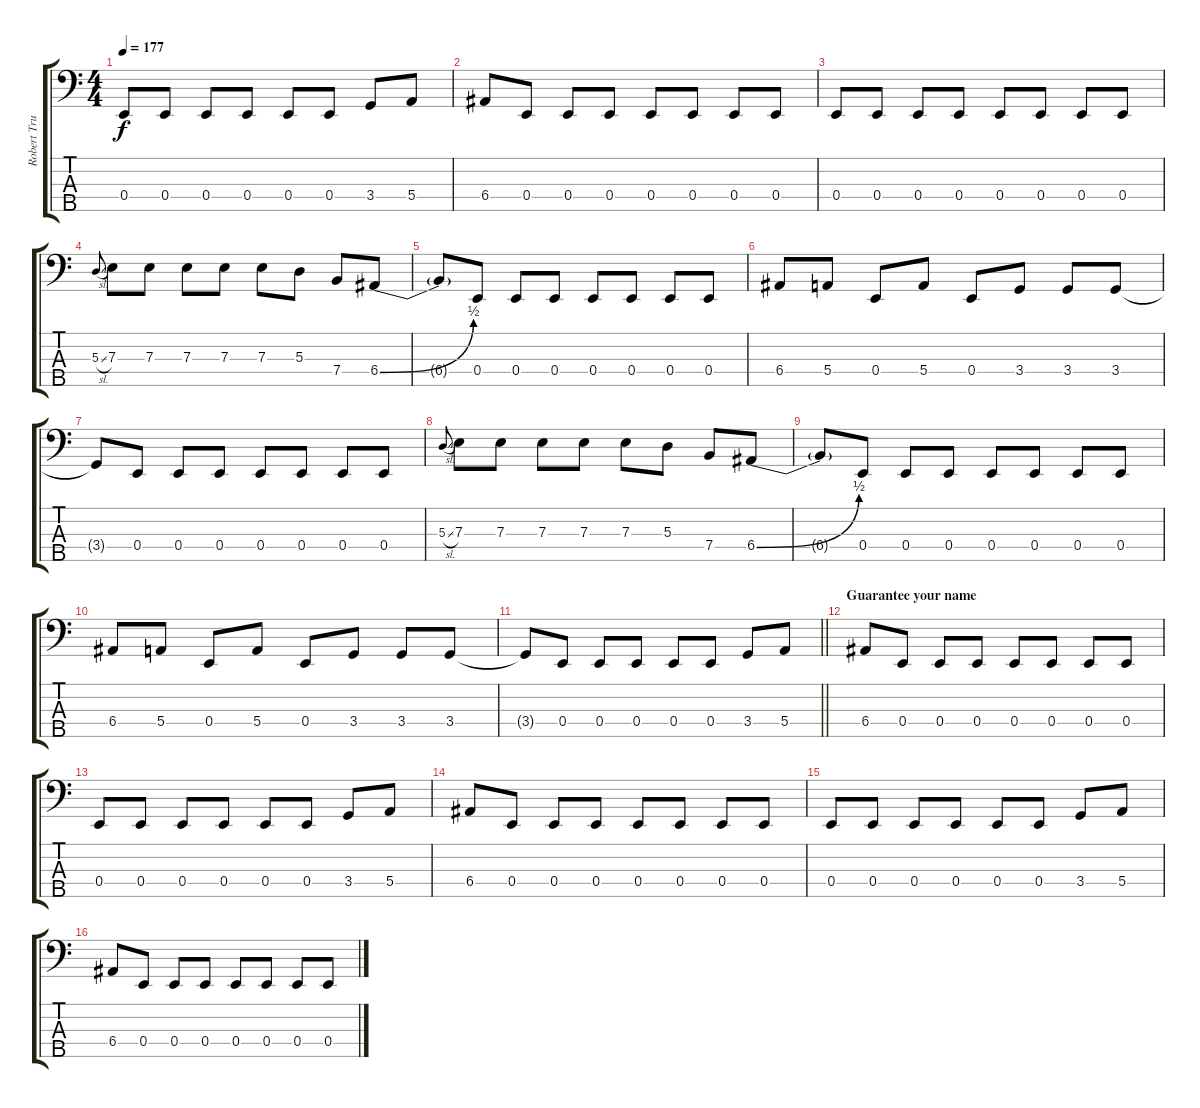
\track ("Robert Trujillo" "Robert Tru") {instrument electricbassfinger}
\staff {score tabs}
\tuning (G2 D2 A1 E1 B0) {hide}
\ts (4 4)
\tempo 177
\clef f4
\ks c
0.4.8{dy f} 0.4.8 0.4.8 0.4.8 0.4.8 0.4.8 3.4.8 5.4.8 |
6.4.8 0.4.8 0.4.8 0.4.8 0.4.8 0.4.8 0.4.8 0.4.8 |
0.4.8 0.4.8 0.4.8 0.4.8 0.4.8 0.4.8 0.4.8 0.4.8 |
5.3{sl}.8{gr onbeat} 7.3.8 7.3.8 7.3.8 7.3.8 7.3.8 5.3.8 7.4.8 6.4{be (bend 0 0 60 2)}.8 |
6.4{t}.8 0.4.8 0.4.8 0.4.8 0.4.8 0.4.8 0.4.8 0.4.8 |
6.4.8 5.4.8 0.4.8 5.4.8 0.4.8 3.4.8 3.4.8 3.4.8 |
3.4{t}.8 0.4.8 0.4.8 0.4.8 0.4.8 0.4.8 0.4.8 0.4.8 |
5.3{sl}.8{gr onbeat} 7.3.8 7.3.8 7.3.8 7.3.8 7.3.8 5.3.8 7.4.8 6.4{be (bend 0 0 60 2)}.8 |
6.4{t}.8 0.4.8 0.4.8 0.4.8 0.4.8 0.4.8 0.4.8 0.4.8 |
6.4.8 5.4.8 0.4.8 5.4.8 0.4.8 3.4.8 3.4.8 3.4.8 |
\barLineRight lightlight
3.4{t}.8 0.4.8 0.4.8 0.4.8 0.4.8 0.4.8 3.4.8 5.4.8 |
\section ("" "Guarantee your name")
6.4.8 0.4.8 0.4.8 0.4.8 0.4.8 0.4.8 0.4.8 0.4.8 |
0.4.8 0.4.8 0.4.8 0.4.8 0.4.8 0.4.8 3.4.8 5.4.8 |
6.4.8 0.4.8 0.4.8 0.4.8 0.4.8 0.4.8 0.4.8 0.4.8 |
0.4.8 0.4.8 0.4.8 0.4.8 0.4.8 0.4.8 3.4.8 5.4.8 |
6.4.8 0.4.8 0.4.8 0.4.8 0.4.8 0.4.8 0.4.8 0.4.8
